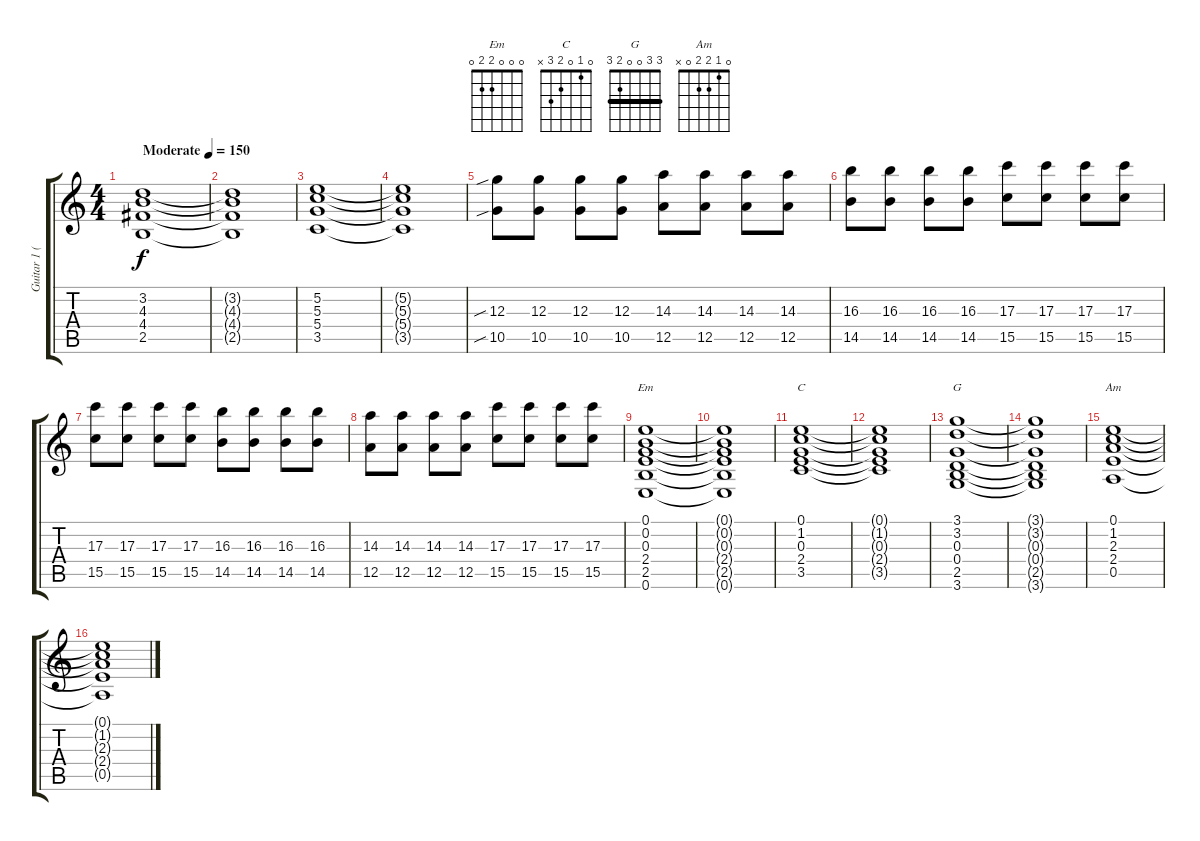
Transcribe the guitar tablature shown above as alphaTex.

\track ("Guitar 1 (Tim)" "Guitar 1 (") {instrument distortionguitar}
\staff {score tabs}
\tuning (E4 B3 G3 D3 A2 E2) {hide}
\chord ("Em" 0 0 0 2 2 0)
\chord ("C" 0 1 0 2 3 x)
\chord ("G" 3 3 0 0 2 3) {barre 3}
\chord ("Am" 0 1 2 2 0 x)
\ts (4 4)
\tempo (150 "Moderate")
\clef g2
\ks c
(3.2 4.3 4.4 2.5).1{dy f instrument distortionguitar} |
(3.2{t} 4.3{t} 4.4{t} 2.5{t}).1 |
(5.2 5.3 5.4 3.5).1 |
(5.2{t} 5.3{t} 5.4{t} 3.5{t}).1 |
(12.3{sib} 10.5{sib}).8 (12.3 10.5).8 (12.3 10.5).8 (12.3 10.5).8 (14.3 12.5).8 (14.3 12.5).8 (14.3 12.5).8 (14.3 12.5).8 |
(16.3 14.5).8 (16.3 14.5).8 (16.3 14.5).8 (16.3 14.5).8 (17.3 15.5).8 (17.3 15.5).8 (17.3 15.5).8 (17.3 15.5).8 |
(17.3 15.5).8 (17.3 15.5).8 (17.3 15.5).8 (17.3 15.5).8 (16.3 14.5).8 (16.3 14.5).8 (16.3 14.5).8 (16.3 14.5).8 |
(14.3 12.5).8 (14.3 12.5).8 (14.3 12.5).8 (14.3 12.5).8 (17.3 15.5).8 (17.3 15.5).8 (17.3 15.5).8 (17.3 15.5).8 |
(0.1 0.2 0.3 2.4 2.5 0.6).1{ch "Em"} |
(0.1{t} 0.2{t} 0.3{t} 2.4{t} 2.5{t} 0.6{t}).1 |
(0.1 1.2 0.3 2.4 3.5).1{ch "C"} |
(0.1{t} 1.2{t} 0.3{t} 2.4{t} 3.5{t}).1 |
(3.1 3.2 0.3 0.4 2.5 3.6).1{ch "G"} |
(3.1{t} 3.2{t} 0.3{t} 0.4{t} 2.5{t} 3.6{t}).1 |
(0.1 1.2 2.3 2.4 0.5).1{ch "Am"} |
(0.1{t} 1.2{t} 2.3{t} 2.4{t} 0.5{t}).1
